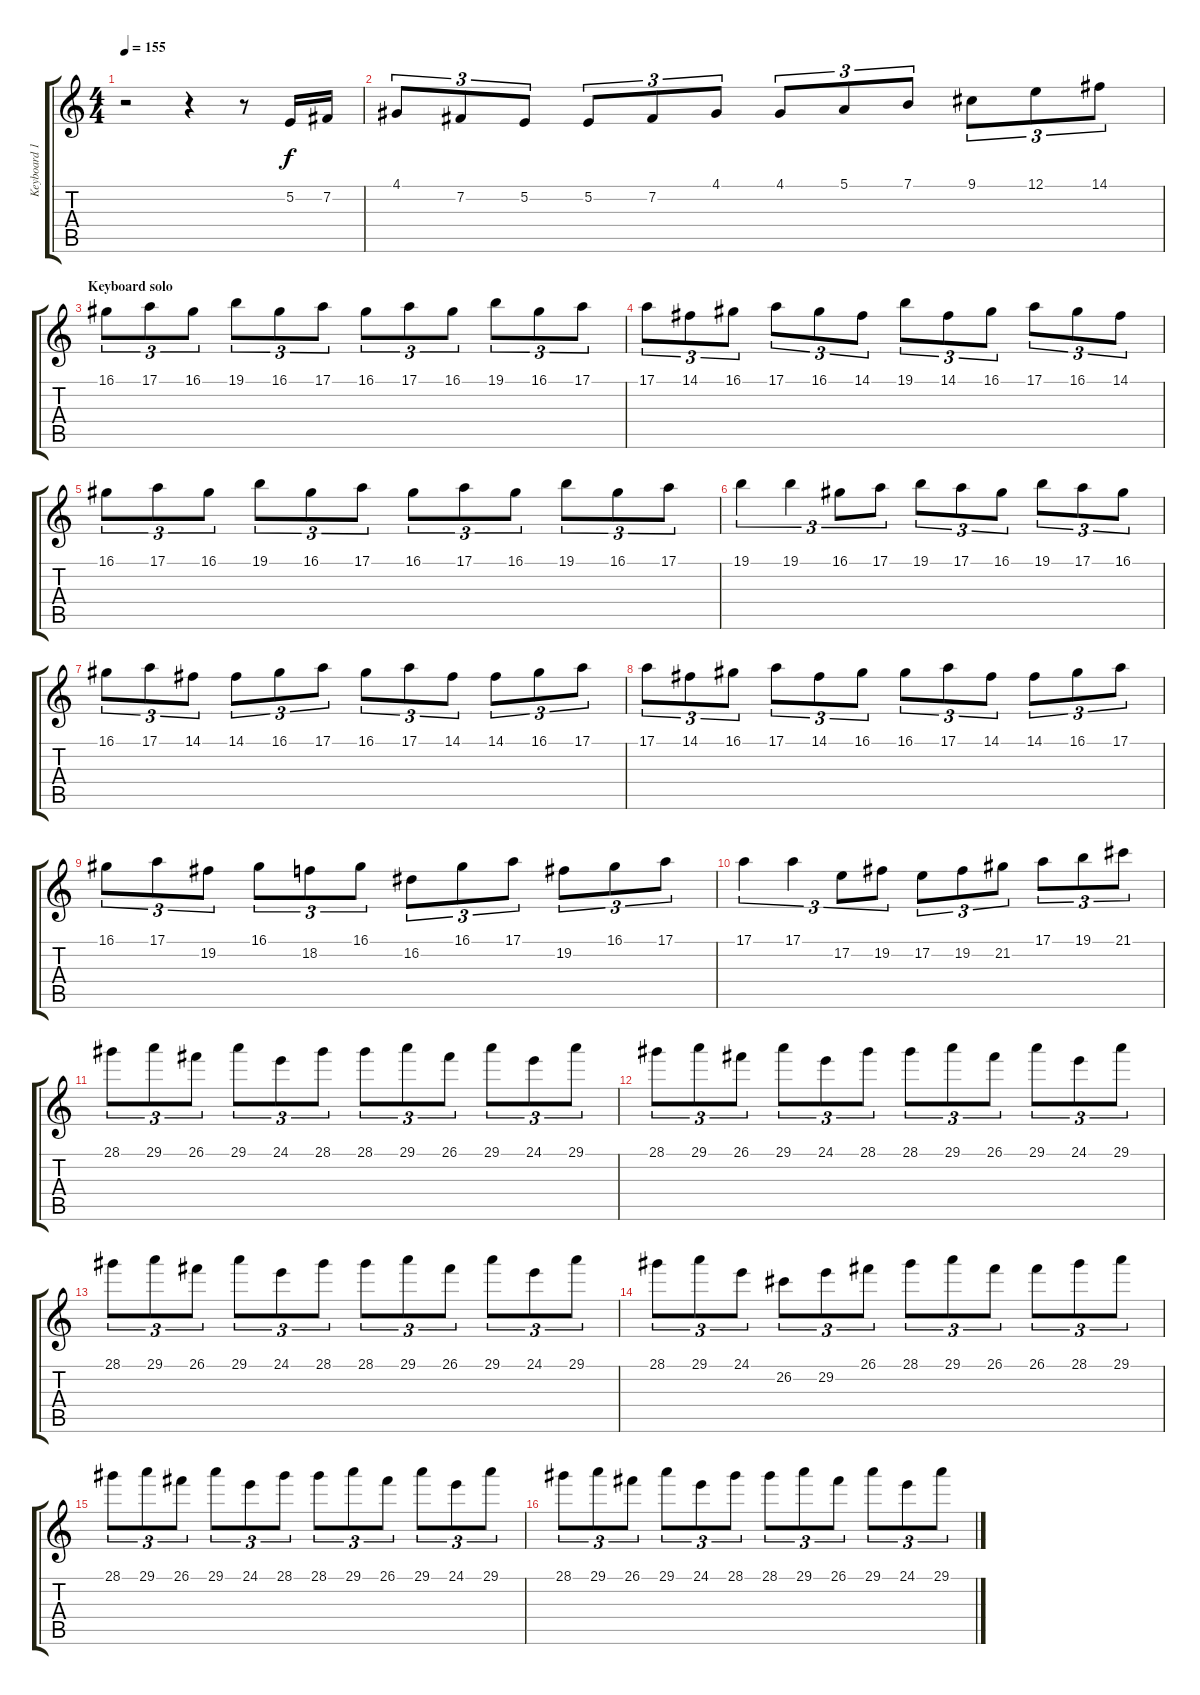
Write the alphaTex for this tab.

\track ("Keyboard 1" "Keyboard 1") {instrument stringensemble1}
\staff {score tabs}
\tuning (E4 B3 G3 D3 A2 E2) {hide}
\ts (4 4)
\tempo 155
\clef g2
\ks c
r.2{dy f} r.4 r.8 5.2.16{volume 10 instrument lead2sawtooth} 7.2.16 |
4.1.8{tu (3 2)} 7.2.8{tu (3 2)} 5.2.8{tu (3 2)} 5.2.8{tu (3 2)} 7.2.8{tu (3 2)} 4.1.8{tu (3 2)} 4.1.8{tu (3 2)} 5.1.8{tu (3 2)} 7.1.8{tu (3 2)} 9.1.8{tu (3 2)} 12.1.8{tu (3 2)} 14.1.8{tu (3 2)} |
\section ("" "Keyboard solo")
16.1.8{tu (3 2)} 17.1.8{tu (3 2)} 16.1.8{tu (3 2)} 19.1.8{tu (3 2)} 16.1.8{tu (3 2)} 17.1.8{tu (3 2)} 16.1.8{tu (3 2)} 17.1.8{tu (3 2)} 16.1.8{tu (3 2)} 19.1.8{tu (3 2)} 16.1.8{tu (3 2)} 17.1.8{tu (3 2)} |
17.1.8{tu (3 2)} 14.1.8{tu (3 2)} 16.1.8{tu (3 2)} 17.1.8{tu (3 2)} 16.1.8{tu (3 2)} 14.1.8{tu (3 2)} 19.1.8{tu (3 2)} 14.1.8{tu (3 2)} 16.1.8{tu (3 2)} 17.1.8{tu (3 2)} 16.1.8{tu (3 2)} 14.1.8{tu (3 2)} |
16.1.8{tu (3 2)} 17.1.8{tu (3 2)} 16.1.8{tu (3 2)} 19.1.8{tu (3 2)} 16.1.8{tu (3 2)} 17.1.8{tu (3 2)} 16.1.8{tu (3 2)} 17.1.8{tu (3 2)} 16.1.8{tu (3 2)} 19.1.8{tu (3 2)} 16.1.8{tu (3 2)} 17.1.8{tu (3 2)} |
19.1.4{tu (3 2)} 19.1.4{tu (3 2)} 16.1.8{tu (3 2)} 17.1.8{tu (3 2)} 19.1.8{tu (3 2)} 17.1.8{tu (3 2)} 16.1.8{tu (3 2)} 19.1.8{tu (3 2)} 17.1.8{tu (3 2)} 16.1.8{tu (3 2)} |
16.1.8{tu (3 2)} 17.1.8{tu (3 2)} 14.1.8{tu (3 2)} 14.1.8{tu (3 2)} 16.1.8{tu (3 2)} 17.1.8{tu (3 2)} 16.1.8{tu (3 2)} 17.1.8{tu (3 2)} 14.1.8{tu (3 2)} 14.1.8{tu (3 2)} 16.1.8{tu (3 2)} 17.1.8{tu (3 2)} |
17.1.8{tu (3 2)} 14.1.8{tu (3 2)} 16.1.8{tu (3 2)} 17.1.8{tu (3 2)} 14.1.8{tu (3 2)} 16.1.8{tu (3 2)} 16.1.8{tu (3 2)} 17.1.8{tu (3 2)} 14.1.8{tu (3 2)} 14.1.8{tu (3 2)} 16.1.8{tu (3 2)} 17.1.8{tu (3 2)} |
16.1.8{tu (3 2)} 17.1.8{tu (3 2)} 19.2.8{tu (3 2)} 16.1.8{tu (3 2)} 18.2.8{tu (3 2)} 16.1.8{tu (3 2)} 16.2.8{tu (3 2)} 16.1.8{tu (3 2)} 17.1.8{tu (3 2)} 19.2.8{tu (3 2)} 16.1.8{tu (3 2)} 17.1.8{tu (3 2)} |
17.1.4{tu (3 2)} 17.1.4{tu (3 2)} 17.2.8{tu (3 2)} 19.2.8{tu (3 2)} 17.2.8{tu (3 2)} 19.2.8{tu (3 2)} 21.2.8{tu (3 2)} 17.1.8{tu (3 2)} 19.1.8{tu (3 2)} 21.1.8{tu (3 2)} |
28.1.8{tu (3 2)} 29.1.8{tu (3 2)} 26.1.8{tu (3 2)} 29.1.8{tu (3 2)} 24.1.8{tu (3 2)} 28.1.8{tu (3 2)} 28.1.8{tu (3 2)} 29.1.8{tu (3 2)} 26.1.8{tu (3 2)} 29.1.8{tu (3 2)} 24.1.8{tu (3 2)} 29.1.8{tu (3 2)} |
28.1.8{tu (3 2)} 29.1.8{tu (3 2)} 26.1.8{tu (3 2)} 29.1.8{tu (3 2)} 24.1.8{tu (3 2)} 28.1.8{tu (3 2)} 28.1.8{tu (3 2)} 29.1.8{tu (3 2)} 26.1.8{tu (3 2)} 29.1.8{tu (3 2)} 24.1.8{tu (3 2)} 29.1.8{tu (3 2)} |
28.1.8{tu (3 2)} 29.1.8{tu (3 2)} 26.1.8{tu (3 2)} 29.1.8{tu (3 2)} 24.1.8{tu (3 2)} 28.1.8{tu (3 2)} 28.1.8{tu (3 2)} 29.1.8{tu (3 2)} 26.1.8{tu (3 2)} 29.1.8{tu (3 2)} 24.1.8{tu (3 2)} 29.1.8{tu (3 2)} |
28.1.8{tu (3 2)} 29.1.8{tu (3 2)} 24.1.8{tu (3 2)} 26.2.8{tu (3 2)} 29.2.8{tu (3 2)} 26.1.8{tu (3 2)} 28.1.8{tu (3 2)} 29.1.8{tu (3 2)} 26.1.8{tu (3 2)} 26.1.8{tu (3 2)} 28.1.8{tu (3 2)} 29.1.8{tu (3 2)} |
28.1.8{tu (3 2)} 29.1.8{tu (3 2)} 26.1.8{tu (3 2)} 29.1.8{tu (3 2)} 24.1.8{tu (3 2)} 28.1.8{tu (3 2)} 28.1.8{tu (3 2)} 29.1.8{tu (3 2)} 26.1.8{tu (3 2)} 29.1.8{tu (3 2)} 24.1.8{tu (3 2)} 29.1.8{tu (3 2)} |
28.1.8{tu (3 2)} 29.1.8{tu (3 2)} 26.1.8{tu (3 2)} 29.1.8{tu (3 2)} 24.1.8{tu (3 2)} 28.1.8{tu (3 2)} 28.1.8{tu (3 2)} 29.1.8{tu (3 2)} 26.1.8{tu (3 2)} 29.1.8{tu (3 2)} 24.1.8{tu (3 2)} 29.1.8{tu (3 2)}
